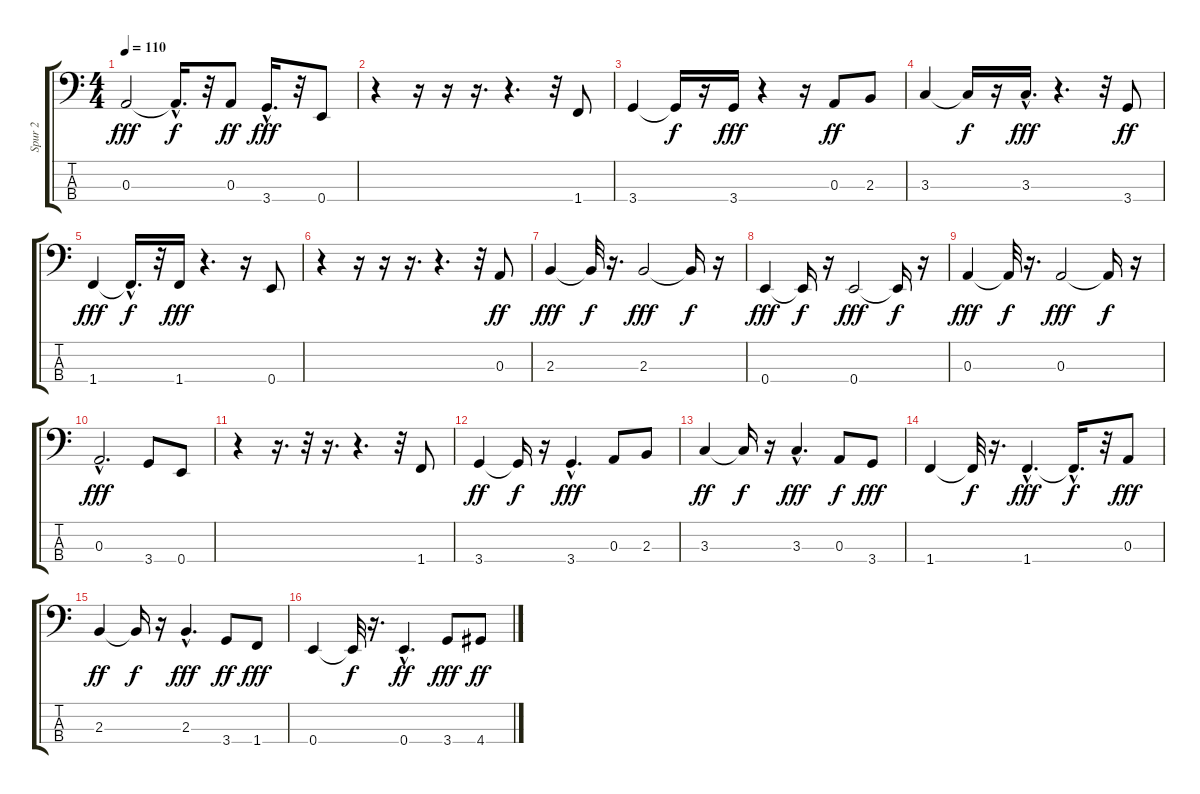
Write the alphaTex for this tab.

\track ("Spur 2" "Spur 2") {instrument synthbass2}
\staff {score tabs}
\tuning (G2 D2 A1 E1) {hide}
\ts (4 4)
\tempo 110
\clef f4
\ks c
0.3.2{dy fff} 0.3{hac t}.16{d dy f} r.32 0.3.8{dy ff} 3.4{hac}.16{d dy fff} r.32 0.4.8 |
r.4 r.16 r.16 r.16{d} r.4{d} r.32 1.4.8 |
3.4.4 3.4{t}.16{dy f} r.16 3.4.16{dy fff} r.4 r.16 0.3.8{dy ff} 2.3.8 |
3.3.4 3.3{t}.16{dy f} r.16 3.3{hac}.16{d dy fff} r.4{d} r.32 3.4.8{dy ff} |
1.4.4{dy fff} 1.4{hac t}.16{d dy f} r.32 1.4.16{dy fff} r.4{d} r.16 0.4.8 |
r.4 r.16 r.16 r.16{d} r.4{d} r.32 0.3.8{dy ff} |
2.3.4{dy fff} 2.3{t}.32{dy f} r.16{d} 2.3.2{dy fff} 2.3{t}.16{dy f} r.16 |
0.4.4{dy fff} 0.4{t}.16{dy f} r.16 0.4.2{dy fff} 0.4{t}.16{dy f} r.16 |
0.3.4{dy fff} 0.3{t}.32{dy f} r.16{d} 0.3.2{dy fff} 0.3{t}.16{dy f} r.16 |
0.3{hac}.2{d dy fff} 3.4.8 0.4.8 |
r.4 r.16{d} r.32 r.16{d} r.4{d} r.32 1.4.8 |
3.4.4{dy ff} 3.4{t}.16{dy f} r.16 3.4{hac}.4{d dy fff} 0.3.8 2.3.8 |
3.3.4{dy ff} 3.3{t}.16{dy f} r.16 3.3{hac}.4{d dy fff} 0.3.8{dy f} 3.4.8{dy fff} |
1.4.4 1.4{t}.32{dy f} r.16{d} 1.4{hac}.4{d dy fff} 1.4{hac t}.16{d dy f} r.32 0.3.8{dy fff} |
2.3.4{dy ff} 2.3{t}.16{dy f} r.16 2.3{hac}.4{d dy fff} 3.4.8{dy ff} 1.4.8{dy fff} |
0.4.4 0.4{t}.32{dy f} r.16{d} 0.4{hac}.4{d dy ff} 3.4.8{dy fff} 4.4.8{dy ff}
